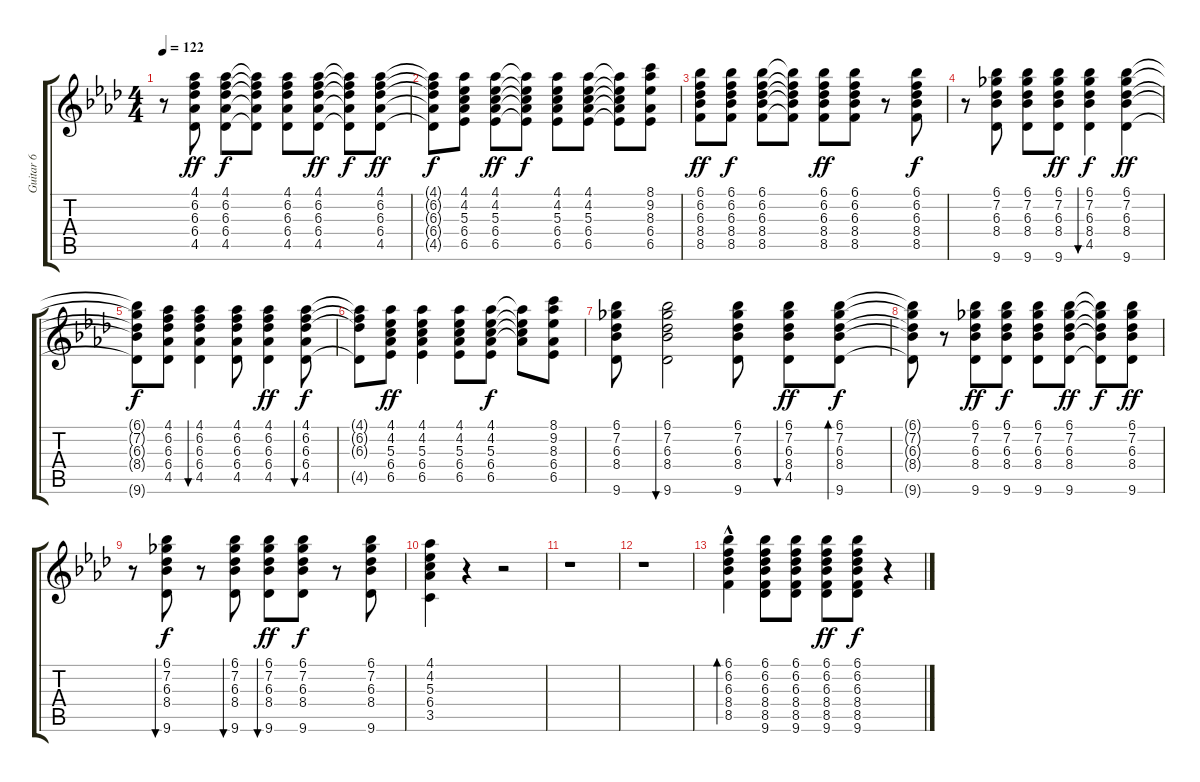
\track ("Guitar 6" "Guitar 6") {instrument acousticguitarsteel}
\staff {score tabs}
\tuning (E4 B3 G3 D3 A2 E2) {hide}
\ts (4 4)
\tempo 122
\clef g2
\ks ab
r.8{dy f} (4.1 6.2 6.3 6.4 4.5).8{dy ff} (4.1 6.2 6.3 6.4 4.5).8{dy f} (4.1{t} 6.2{t} 6.3{t} 6.4{t} 4.5{t}).8 (4.1 6.2 6.3 6.4 4.5).8 (4.1 6.2 6.3 6.4 4.5).8{dy ff} (4.1{t} 6.2{t} 6.3{t} 6.4{t} 4.5{t}).8{dy f} (4.1 6.2 6.3 6.4 4.5).8{dy ff} |
(4.1{t} 6.2{t} 6.3{t} 6.4{t} 4.5{t}).8{dy f} (4.1 4.2 5.3 6.4 6.5).8 (4.1 4.2 5.3 6.4 6.5).8{dy ff} (4.1{t} 4.2{t} 5.3{t} 6.4{t} 6.5{t}).8{dy f} (4.1 4.2 5.3 6.4 6.5).8 (4.1 4.2 5.3 6.4 6.5).8 (4.1{t} 4.2{t} 5.3{t} 6.4{t} 6.5{t}).8 (8.1 9.2 8.3 6.4 6.5).8 |
(6.1 6.2 6.3 8.4 8.5).8{dy ff} (6.1 6.2 6.3 8.4 8.5).8{dy f} (6.1 6.2 6.3 8.4 8.5).8 (6.1{t} 6.2{t} 6.3{t} 8.4{t} 8.5{t}).8 (6.1 6.2 6.3 8.4 8.5).8{dy ff} (6.1 6.2 6.3 8.4 8.5).8 r.8 (6.1 6.2 6.3 8.4 8.5).8{dy f} |
r.8 (6.1 7.2 6.3 8.4 9.6).8 (6.1 7.2 6.3 8.4 9.6).8 (6.1 7.2 6.3 8.4 9.6).8{dy ff} (6.1 7.2 6.3 8.4 4.5).4{bu 120 dy f} (6.1 7.2 6.3 8.4 9.6).4{dy ff} |
(6.1{t} 7.2{t} 6.3{t} 8.4{t} 9.6{t}).8{dy f} (4.1 6.2 6.3 6.4 4.5).8 (4.1 6.2 6.3 6.4 4.5).4{bu 120} (4.1 6.2 6.3 6.4 4.5).8 (4.1 6.2 6.3 6.4 4.5).4{dy ff} (4.1 6.2 6.3 6.4 4.5).8{bu 120 dy f} |
(4.1{t} 6.2{t} 6.3{t} 4.5{t}).8 (4.1 4.2 5.3 6.4 6.5).8{dy ff} (4.1 4.2 5.3 6.4 6.5).4 (4.1 4.2 5.3 6.4 6.5).8 (4.1 4.2 5.3 6.4 6.5).8{dy f} (4.1{t} 4.2{t} 5.3{t} 6.4{t}).8 (8.1 9.2 8.3 6.4 6.5).8 |
(6.1 7.2 6.3 8.4 9.6).8 (6.1 7.2 6.3 8.4 9.6).2{bu 120} (6.1 7.2 6.3 8.4 9.6).8 (6.1 7.2 6.3 8.4 4.5).8{bu 120 dy ff} (6.1 7.2 6.3 8.4 9.6).8{bd 120 dy f} |
(6.1{t} 7.2{t} 6.3{t} 8.4{t} 9.6{t}).8 r.8 (6.1 7.2 6.3 8.4 9.6).8{dy ff} (6.1 7.2 6.3 8.4 9.6).8{dy f} (6.1 7.2 6.3 8.4 9.6).8 (6.1 7.2 6.3 8.4 9.6).8{dy ff} (6.1{t} 7.2{t} 6.3{t} 8.4{t} 9.6{t}).8{dy f} (6.1 7.2 6.3 8.4 9.6).8{dy ff} |
r.8 (6.1 7.2 6.3 8.4 9.6).8{bu 120 dy f} r.8 (6.1 7.2 6.3 8.4 9.6).8{bu 120} (6.1 7.2 6.3 8.4 9.6).8{bu 120 dy ff} (6.1 7.2 6.3 8.4 9.6).8{dy f} r.8 (6.1 7.2 6.3 8.4 9.6).8 |
(4.1 4.2 5.3 6.4 3.5).4 r.4 r.2 |
r.1 |
r.1 |
(6.1{hac} 6.2{hac} 6.3{hac} 8.4{hac} 8.5{hac}).4{bd 120} (6.1 6.2 6.3 8.4 8.5 9.6).8 (6.1 6.2 6.3 8.4 8.5 9.6).8 (6.1 6.2 6.3 8.4 8.5 9.6).8{dy ff} (6.1 6.2 6.3 8.4 8.5 9.6).8{dy f} r.4
